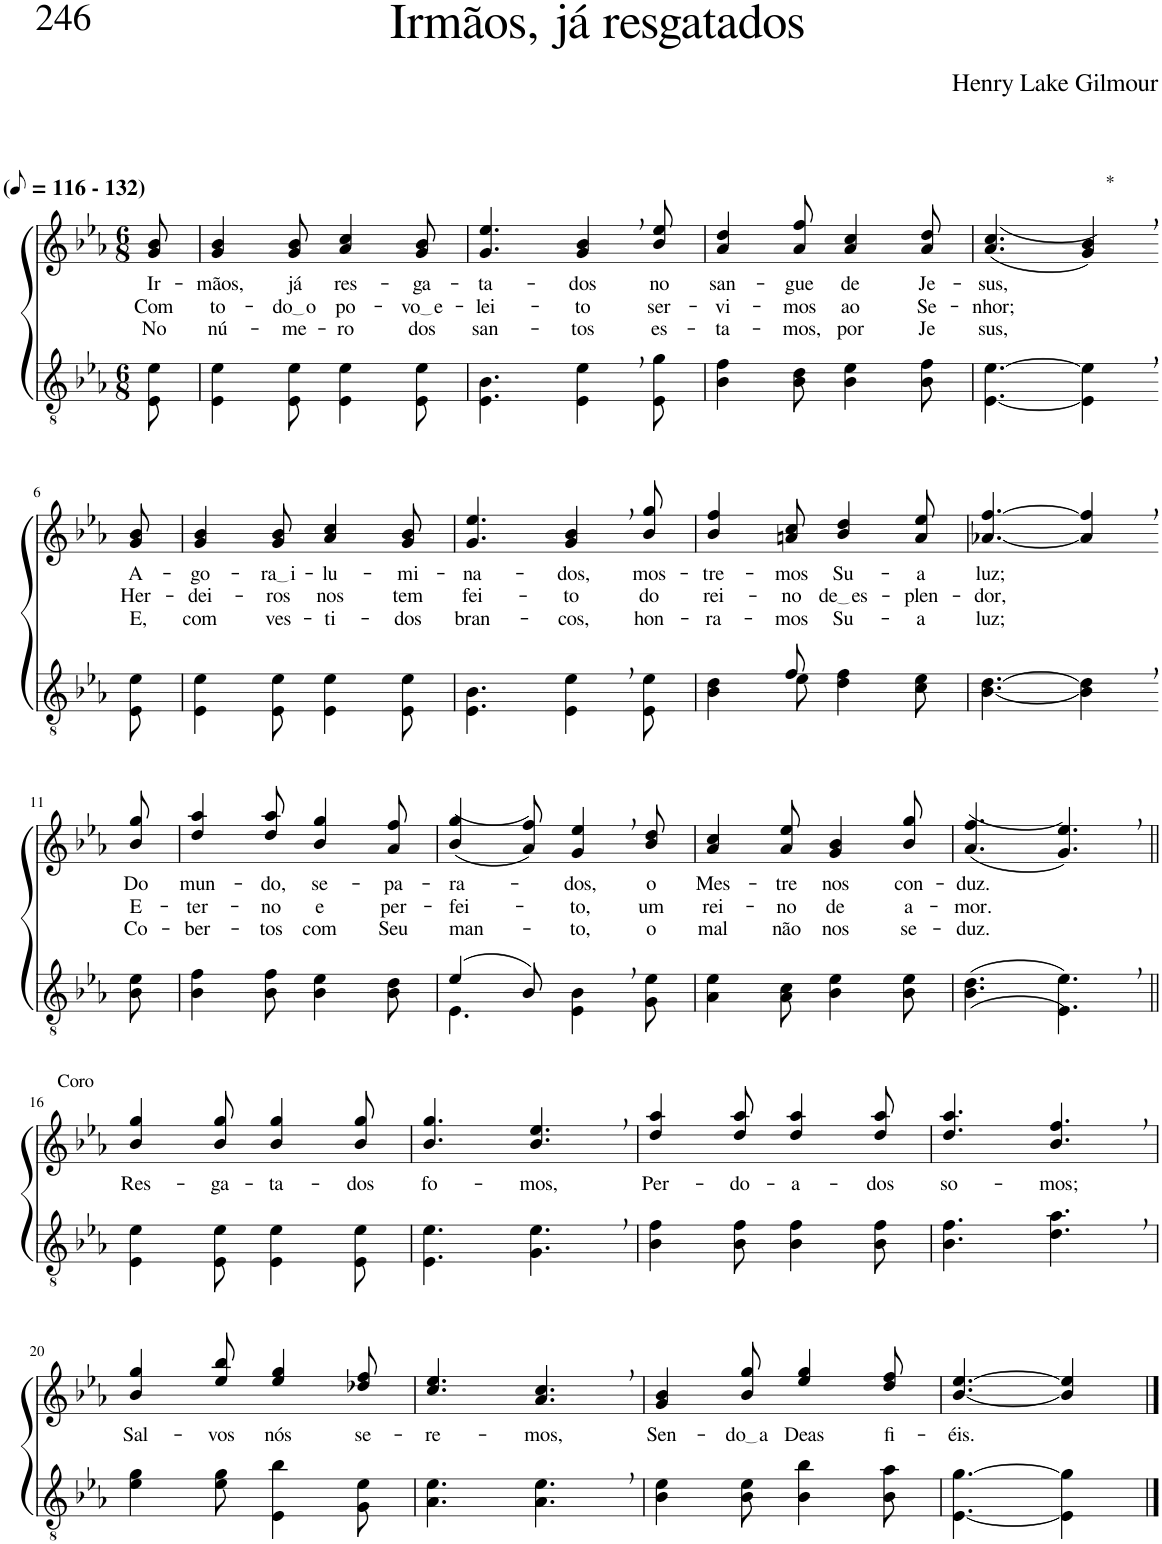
**kern	**kern	**text	**text	**text
*part2	*part1	*part1	*part1	*part1
*staff2	*staff1	*staff1	*staff1	*staff1
*I"Parte III e IV	*I"Parte I e II	*	*	*
*clefGv2	*clefG2	*	*	*
*Trd4c7	*Trd4c7	*	*	*
*k[b-e-a-]	*k[b-e-a-]	*	*	*
*M6/8	*M6/8	*	*	*
*MM58	*MM58	*	*	*
=1	=1	=1	=1	=1
!	!LO:TX:a:B:t=(	!	!	!
!	!LO:TX:a:B:t=- 132)	!	!	!
!	!	!LO:LY:b	!LO:LY:b	!LO:LY:b
8E-\ 8e-\	8g/ 8b-/	Ir-	Com	No
=2	=2	=2	=2	=2
!	!	!LO:LY:b	!LO:LY:b	!LO:LY:b
4E-\ 4e-\	4g/ 4b-/	-mãos,	to-	nú-
!	!	!LO:LY:b	!LO:LY:b	!LO:LY:b
8E-\ 8e-\	8g/ 8b-/	já	do o	-me-
!	!	!LO:LY:b	!LO:LY:b	!LO:LY:b
4E-\ 4e-\	4a-/ 4cc/	res-	po-	-ro
!	!	!LO:LY:b	!LO:LY:b	!LO:LY:b
8E-\ 8e-\	8g/ 8b-/	-ga-	vo e	dos
=3	=3	=3	=3	=3
!	!	!LO:LY:b	!LO:LY:b	!LO:LY:b
4.E-\ 4.B-\	4.g/ 4.ee-/	-ta-	-lei-	san-
!	!	!LO:LY:b	!LO:LY:b	!LO:LY:b
4E-\, 4e-\,	4g/, 4b-/,	-dos	-to	-tos
!	!	!LO:LY:b	!LO:LY:b	!LO:LY:b
8E-\ 8g\	8b-/ 8ee-/	no	ser-	es-
=4	=4	=4	=4	=4
!	!	!LO:LY:b	!LO:LY:b	!LO:LY:b
4B-\ 4f\	4a-/ 4dd/	san-	-vi-	-ta-
!	!	!LO:LY:b	!LO:LY:b	!LO:LY:b
8B-\ 8d\	8a-/ 8ff/	-gue	-mos	-mos,
!	!	!LO:LY:b	!LO:LY:b	!LO:LY:b
4B-\ 4e-\	4a-/ 4cc/	de	ao	por
!	!	!LO:LY:b	!LO:LY:b	!LO:LY:b
8B-\ 8f\	8a-/ 8dd/	Je-	Se-	Je
=5	=5	=5	=5	=5
!	!	!LO:LY:b	!LO:LY:b	!LO:LY:b
[4.E-\ [4.e-\	((4.a-/ 4.cc/	-sus,	-nhor;	sus,
!	!LO:TX:a:t=*	!	!	!
4E-\], 4e-\],	4g/, 4b-/,))	.	.	.
!!LO:LB:g=z
=6-	=6-	=6-	=6-	=6-
!	!	!LO:LY:b	!LO:LY:b	!LO:LY:b
8E-\ 8e-\	8g/ 8b-/	A-	Her-	E,
=7	=7	=7	=7	=7
!	!	!LO:LY:b	!LO:LY:b	!LO:LY:b
4E-\ 4e-\	4g/ 4b-/	-go-	-dei-	com
!	!	!LO:LY:b	!LO:LY:b	!LO:LY:b
8E-\ 8e-\	8g/ 8b-/	ra i	-ros	ves-
!	!	!LO:LY:b	!LO:LY:b	!LO:LY:b
4E-\ 4e-\	4a-/ 4cc/	-lu-	nos	-ti-
!	!	!LO:LY:b	!LO:LY:b	!LO:LY:b
8E-\ 8e-\	8g/ 8b-/	-mi-	tem	-dos
=8	=8	=8	=8	=8
!	!	!LO:LY:b	!LO:LY:b	!LO:LY:b
4.E-\ 4.B-\	4.g/ 4.ee-/	-na-	fei-	bran-
!	!	!LO:LY:b	!LO:LY:b	!LO:LY:b
4E-\, 4e-\,	4g/, 4b-/,	-dos,	-to	-cos,
!	!	!LO:LY:b	!LO:LY:b	!LO:LY:b
8E-\ 8e-\	8b-/ 8gg/	mos-	do	hon-
=9	=9	=9	=9	=9
*^	*	*	*	*
!	!	!	!LO:LY:b	!LO:LY:b	!LO:LY:b
4ryy	4B-\ 4d\	4b-/ 4ff/	-tre-	rei-	-ra-
!	!	!	!LO:LY:b	!LO:LY:b	!LO:LY:b
8f/	8e-\	8an/ 8cc/	-mos	-no	-mos
!	!	!	!LO:LY:b	!LO:LY:b	!LO:LY:b
4.ryy	4d\ 4f\	4b-/ 4dd/	Su-	de es	Su-
!	!	!	!LO:LY:b	!LO:LY:b	!LO:LY:b
.	8c\ 8e-\	8a/ 8ee-/	-a	-plen-	-a
=10	=10	=10	=10	=10	=10
!	!	!	!LO:LY:b	!LO:LY:b	!LO:LY:b
*v	*v	*	*	*	*
[4.B-\ [4.d\	[4.a-X/ [4.ff/	luz;	-dor,	luz;
4B-\], 4d\],	4a-/], 4ff/],	.	.	.
!!LO:LB:g=z
=11-	=11-	=11-	=11-	=11-
!	!	!LO:LY:b	!LO:LY:b	!LO:LY:b
8B-\ 8e-\	8b-/ 8gg/	Do	E-	Co-
=12	=12	=12	=12	=12
!	!	!LO:LY:b	!LO:LY:b	!LO:LY:b
4B-\ 4f\	4dd/ 4aa-/	mun-	-ter-	-ber-
!	!	!LO:LY:b	!LO:LY:b	!LO:LY:b
8B-\ 8f\	8dd/ 8aa-/	-do,	-no	-tos
!	!	!LO:LY:b	!LO:LY:b	!LO:LY:b
4B-\ 4e-\	4b-/ 4gg/	se-	e	com
!	!	!LO:LY:b	!LO:LY:b	!LO:LY:b
8B-\ 8d\	8a-/ 8ff/	-pa-	per-	Seu
=13	=13	=13	=13	=13
*^	*	*	*	*
!	!	!	!LO:LY:b	!LO:LY:b	!LO:LY:b
(4e-/	4.E-\	((4b-/ 4gg/	-ra-	-fei-	man-
8B-/)	.	8a-/ 8ff/))	.	.	.
!	!	!	!LO:LY:b	!LO:LY:b	!LO:LY:b
4E-\, 4B-\,	4.ryy	4g/, 4ee-/,	dos,	to,	to,
!	!	!	!LO:LY:b	!LO:LY:b	!LO:LY:b
8G\ 8e-\	.	8b-/ 8dd/	o	um	o
*v	*v	*	*	*	*
=14	=14	=14	=14	=14
!	!	!LO:LY:b	!LO:LY:b	!LO:LY:b
4A-\ 4e-\	4a-/ 4cc/	Mes-	rei-	mal
!	!	!LO:LY:b	!LO:LY:b	!LO:LY:b
8A-\ 8c\	8a-/ 8ee-/	-tre	-no	não
!	!	!LO:LY:b	!LO:LY:b	!LO:LY:b
4B-\ 4e-\	4g/ 4b-/	nos	de	nos
!	!	!LO:LY:b	!LO:LY:b	!LO:LY:b
8B-\ 8e-\	8b-/ 8gg/	con-	a-	se-
=15	=15	=15	=15	=15
!	!	!LO:LY:b	!LO:LY:b	!LO:LY:b
((4.B-\ 4.d\	((4.a-/ 4.ff/	-duz.	-mor.	-duz.
4.E-\, 4.e-\,))	4.g/, 4.ee-/,))	.	.	.
!!LO:LB:g=z
=16||	=16||	=16||	=16||	=16||
!	!LO:TX:a:t=Coro	!	!	!
!	!	!LO:LY:b	!	!
4E-\ 4e-\	4b-/ 4gg/	Res-	.	.
!	!	!LO:LY:b	!	!
8E-\ 8e-\	8b-/ 8gg/	-ga-	.	.
!	!	!LO:LY:b	!	!
4E-\ 4e-\	4b-/ 4gg/	-ta-	.	.
!	!	!LO:LY:b	!	!
8E-\ 8e-\	8b-/ 8gg/	-dos	.	.
=17	=17	=17	=17	=17
!	!	!LO:LY:b	!	!
4.E-\ 4.e-\	4.b-/ 4.gg/	fo-	.	.
!	!	!LO:LY:b	!	!
4.G\, 4.e-\,	4.b-/, 4.ee-/,	-mos,	.	.
=18	=18	=18	=18	=18
!	!	!LO:LY:b	!	!
4B-\ 4f\	4dd/ 4aa-/	Per-	.	.
!	!	!LO:LY:b	!	!
8B-\ 8f\	8dd/ 8aa-/	-do-	.	.
!	!	!LO:LY:b	!	!
4B-\ 4f\	4dd/ 4aa-/	-a-	.	.
!	!	!LO:LY:b	!	!
8B-\ 8f\	8dd/ 8aa-/	-dos	.	.
=19	=19	=19	=19	=19
!	!	!LO:LY:b	!	!
4.B-\ 4.f\	4.dd/ 4.aa-/	so-	.	.
!	!	!LO:LY:b	!	!
4.d\, 4.a-\,	4.b-/, 4.ff/,	-mos;	.	.
!!LO:LB:g=z
=20	=20	=20	=20	=20
!	!	!LO:LY:b	!	!
4e-\ 4g\	4b-/ 4gg/	Sal-	.	.
!	!	!LO:LY:b	!	!
8e-\ 8g\	8ee-/ 8bb-/	-vos	.	.
!	!	!LO:LY:b	!	!
4E-\ 4b-\	4ee-/ 4gg/	nós	.	.
!	!	!LO:LY:b	!	!
8G\ 8e-\	8dd-X/ 8ff/	se-	.	.
=21	=21	=21	=21	=21
!	!	!LO:LY:b	!	!
4.A-\ 4.e-\	4.cc/ 4.ee-/	-re-	.	.
!	!	!LO:LY:b	!	!
4.A-\, 4.e-\,	4.a-/, 4.cc/,	-mos,	.	.
=22	=22	=22	=22	=22
!	!	!LO:LY:b	!	!
4B-\ 4e-\	4g/ 4b-/	Sen-	.	.
!	!	!LO:LY:b	!	!
8B-\ 8e-\	8b-/ 8gg/	do a	.	.
!	!	!LO:LY:b	!	!
4B-\ 4b-\	4ee-/ 4gg/	Deas	.	.
!	!	!LO:LY:b	!	!
8B-\ 8a-\	8dd/ 8ff/	fi-	.	.
=23	=23	=23	=23	=23
!	!	!LO:LY:b	!	!
[4.E-\ [4.g\	[4.b-/ [4.ee-/	-éis.	.	.
4E-\] 4g\]	4b-/] 4ee-/]	.	.	.
==	==	==	==	==
*-	*-	*-	*-	*-
